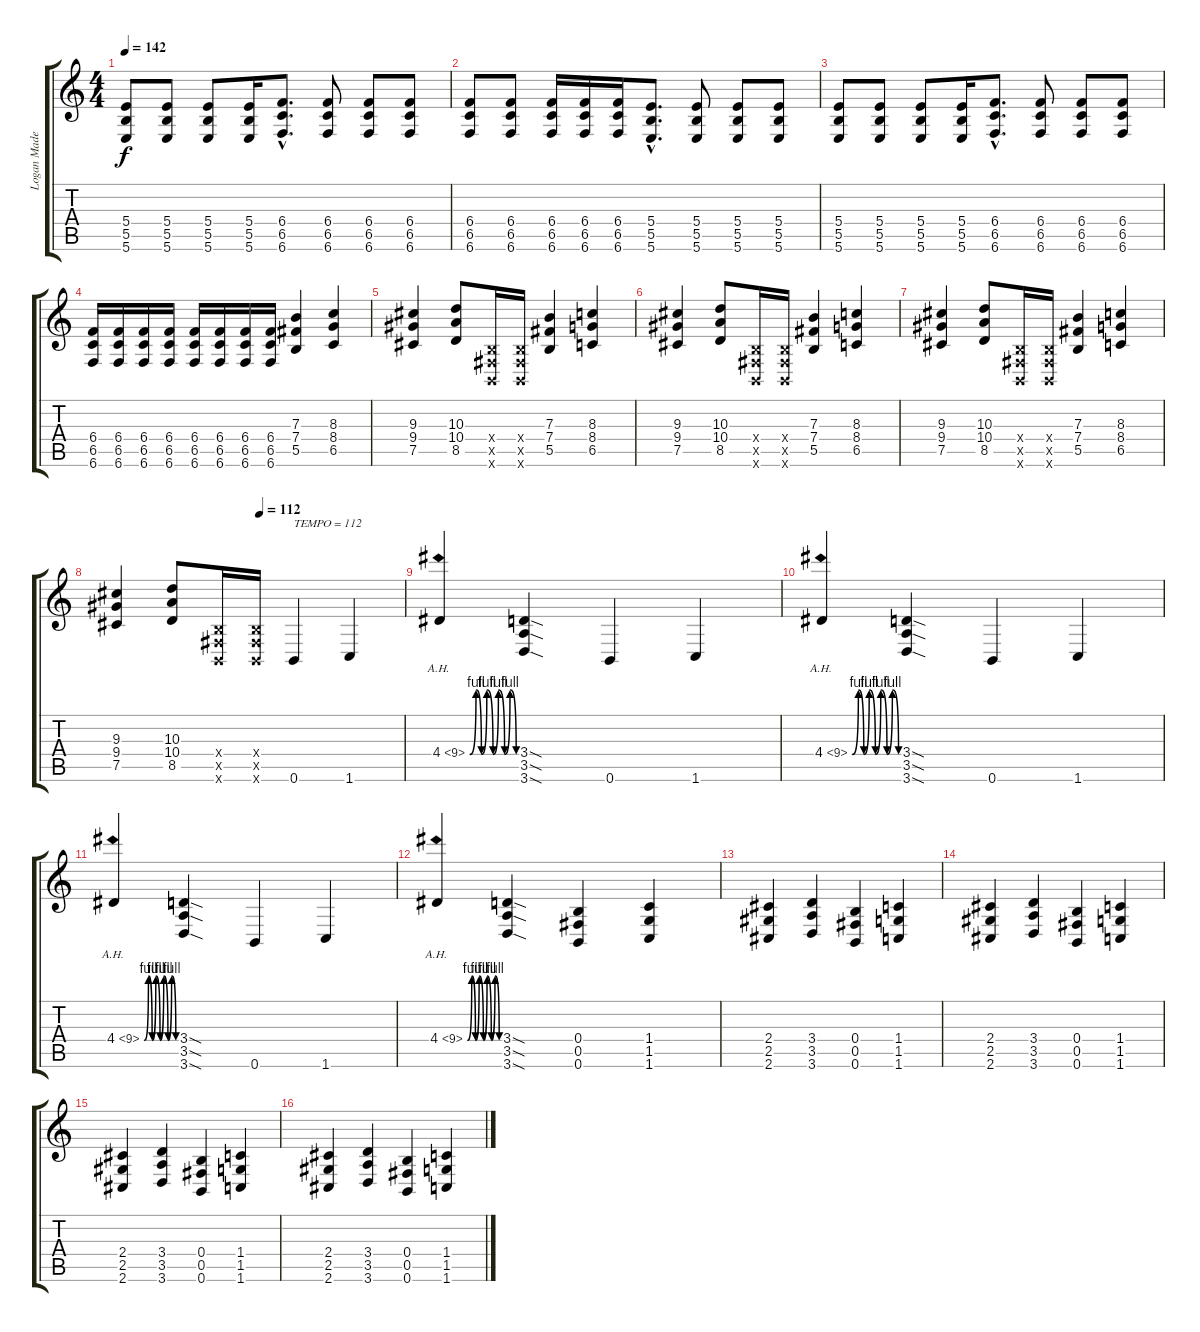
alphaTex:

\track ("Logan Mader" "Logan Made") {instrument distortionguitar}
\staff {score tabs}
\tuning (Db4 Ab3 E3 B2 Gb2 B1) {hide}
\ts (4 4)
\tempo 142
\clef g2
\ks c
(5.4 5.5 5.6).8{dy f} (5.4 5.5 5.6).8 (5.4 5.5 5.6).8 (5.4 5.5 5.6).16 (6.4{hac} 6.5{hac} 6.6{hac}).8{d} (6.4 6.5 6.6).8 (6.4 6.5 6.6).8 (6.4 6.5 6.6).8 |
(6.4 6.5 6.6).8 (6.4 6.5 6.6).8 (6.4 6.5 6.6).16 (6.4 6.5 6.6).16 (6.4 6.5 6.6).16 (5.4{hac} 5.5{hac} 5.6{hac}).8{d} (5.4 5.5 5.6).8 (5.4 5.5 5.6).8 (5.4 5.5 5.6).8 |
(5.4 5.5 5.6).8 (5.4 5.5 5.6).8 (5.4 5.5 5.6).8 (5.4 5.5 5.6).16 (6.4{hac} 6.5{hac} 6.6{hac}).8{d} (6.4 6.5 6.6).8 (6.4 6.5 6.6).8 (6.4 6.5 6.6).8 |
(6.4 6.5 6.6).16 (6.4 6.5 6.6).16 (6.4 6.5 6.6).16 (6.4 6.5 6.6).16 (6.4 6.5 6.6).16 (6.4 6.5 6.6).16 (6.4 6.5 6.6).16 (6.4 6.5 6.6).16 (7.3 7.4 5.5).4 (8.3 8.4 6.5).4 |
(9.3 9.4 7.5).4 (10.3 10.4 8.5).8 (0.4{x} 0.5{x} 0.6{x}).16 (0.4{x} 0.5{x} 0.6{x}).16 (7.3 7.4 5.5).4 (8.3 8.4 6.5).4 |
(9.3 9.4 7.5).4 (10.3 10.4 8.5).8 (0.4{x} 0.5{x} 0.6{x}).16 (0.4{x} 0.5{x} 0.6{x}).16 (7.3 7.4 5.5).4 (8.3 8.4 6.5).4 |
(9.3 9.4 7.5).4 (10.3 10.4 8.5).8 (0.4{x} 0.5{x} 0.6{x}).16 (0.4{x} 0.5{x} 0.6{x}).16 (7.3 7.4 5.5).4 (8.3 8.4 6.5).4 |
\tempo (112 0.5)
(9.3 9.4 7.5).4 (10.3 10.4 8.5).8 (0.4{x} 0.5{x} 0.6{x}).16 (0.4{x} 0.5{x} 0.6{x}).16 0.6.4{txt "TEMPO = 112"} 1.6.4 |
4.4{be (custom 0 0 8 4 15 0 22 4 30 0 37 4 45 0 52 4 60 0) ah 5}.4 (3.4{sod} 3.5{sod} 3.6{sod}).4 0.6.4 1.6.4 |
4.4{be (custom 0 0 8 4 15 0 22 4 30 0 37 4 45 0 52 4 60 0) ah 5}.4 (3.4{sod} 3.5{sod} 3.6{sod}).4 0.6.4 1.6.4 |
4.4{be (custom 0 0 8 4 15 0 22 4 30 0 37 4 45 0 52 4 60 0) ah 5}.4 (3.4{sod} 3.5{sod} 3.6{sod}).4 0.6.4 1.6.4 |
4.4{be (custom 0 0 8 4 15 0 22 4 30 0 37 4 45 0 52 4 60 0) ah 5}.4 (3.4{sod} 3.5{sod} 3.6{sod}).4 (0.4 0.5 0.6).4 (1.4 1.5 1.6).4 |
(2.4 2.5 2.6).4 (3.4 3.5 3.6).4 (0.4 0.5 0.6).4 (1.4 1.5 1.6).4 |
(2.4 2.5 2.6).4 (3.4 3.5 3.6).4 (0.4 0.5 0.6).4 (1.4 1.5 1.6).4 |
(2.4 2.5 2.6).4 (3.4 3.5 3.6).4 (0.4 0.5 0.6).4 (1.4 1.5 1.6).4 |
(2.4 2.5 2.6).4 (3.4 3.5 3.6).4 (0.4 0.5 0.6).4 (1.4 1.5 1.6).4
